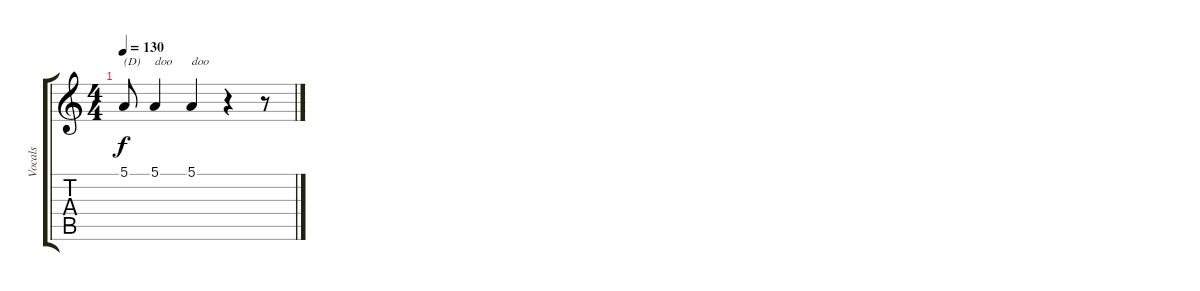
\track ("Vocals" "Vocals") {instrument lead3calliope}
\staff {score tabs}
\tuning (E4 B3 G3 D3 A2 E2) {hide}
\ts (4 4)
\tempo 130
\clef g2
\ks c
5.1{t}.8{txt "(D)" dy f} 5.1.4{txt "doo"} 5.1.4{txt "doo"} r.4 r.8
